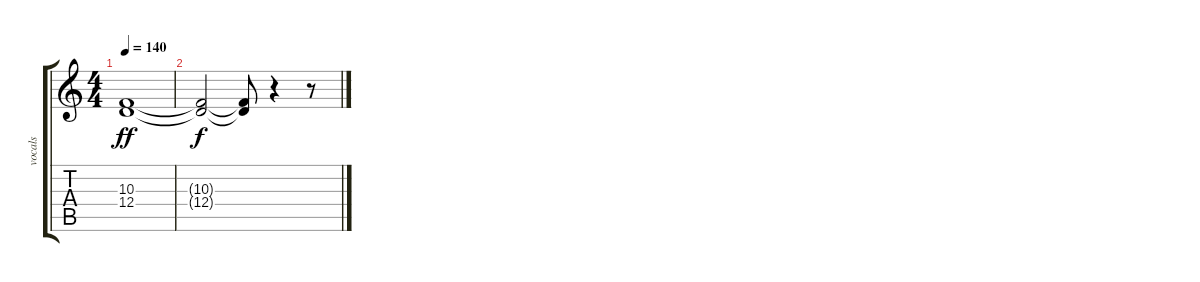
\track ("vocals" "vocals") {instrument tuba}
\staff {score tabs}
\tuning (E4 B3 G3 D3 A2 E2) {hide}
\ts (4 4)
\tempo 140
\clef g2
\ks c
(10.3 12.4).1{dy ff} |
(10.3{t} 12.4{t}).2{dy f} (10.3{t} 12.4{t}).8 r.4 r.8
